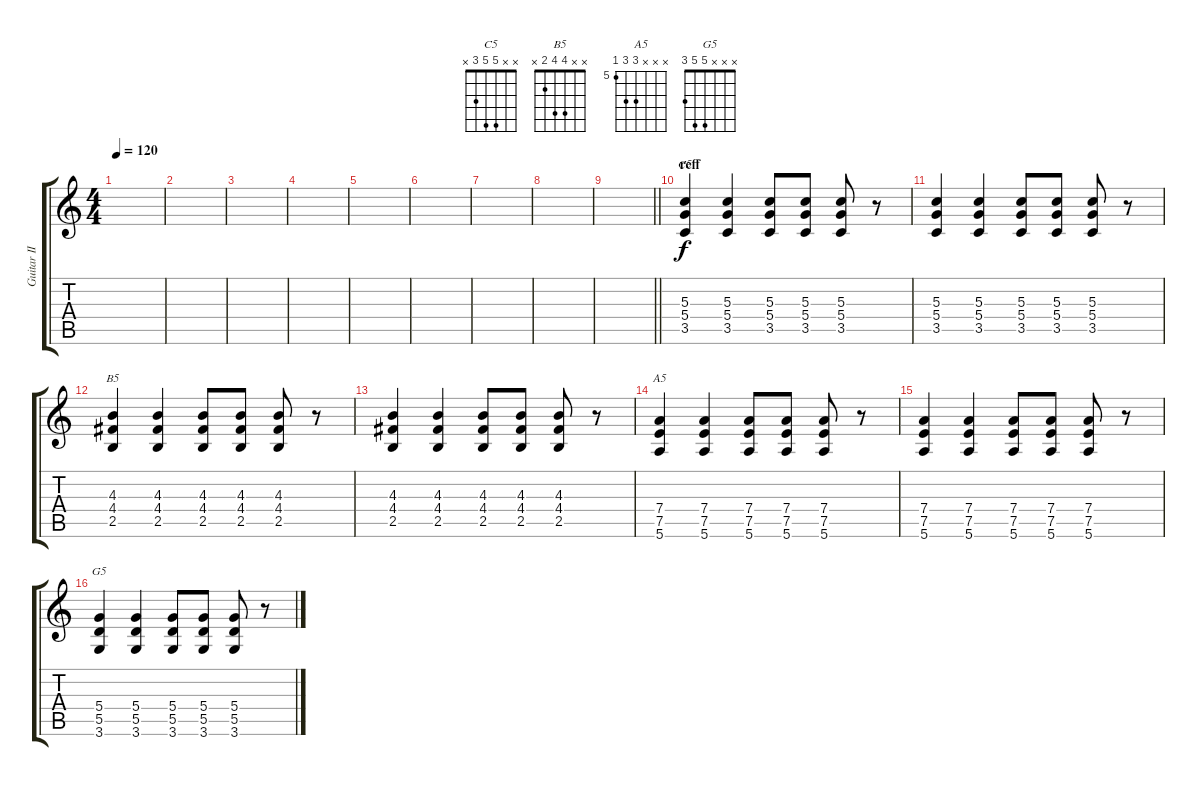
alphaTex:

\track ("Guitar II" "Guitar II") {instrument distortionguitar}
\staff {score tabs}
\tuning (E4 B3 G3 D3 A2 E2) {hide}
\chord ("C5" x x 5 5 3 x)
\chord ("B5" x x 4 4 2 x)
\chord ("A5" x x x 7 7 5) {firstfret 5}
\chord ("G5" x x x 5 5 3)
\ts (4 4)
\tempo 120
\clef g2
\ks c
|
|
|
|
|
|
|
|
\barLineRight lightlight
|
\section ("" "reff")
(5.3 5.4 3.5).4{ch "C5"} (5.3 5.4 3.5).4 (5.3 5.4 3.5).8 (5.3 5.4 3.5).8 (5.3 5.4 3.5).8 r.8 |
(5.3 5.4 3.5).4 (5.3 5.4 3.5).4 (5.3 5.4 3.5).8 (5.3 5.4 3.5).8 (5.3 5.4 3.5).8 r.8 |
(4.3 4.4 2.5).4{ch "B5"} (4.3 4.4 2.5).4 (4.3 4.4 2.5).8 (4.3 4.4 2.5).8 (4.3 4.4 2.5).8 r.8 |
(4.3 4.4 2.5).4 (4.3 4.4 2.5).4 (4.3 4.4 2.5).8 (4.3 4.4 2.5).8 (4.3 4.4 2.5).8 r.8 |
(7.4 7.5 5.6).4{ch "A5"} (7.4 7.5 5.6).4 (7.4 7.5 5.6).8 (7.4 7.5 5.6).8 (7.4 7.5 5.6).8 r.8 |
(7.4 7.5 5.6).4 (7.4 7.5 5.6).4 (7.4 7.5 5.6).8 (7.4 7.5 5.6).8 (7.4 7.5 5.6).8 r.8 |
(5.4 5.5 3.6).4{ch "G5"} (5.4 5.5 3.6).4 (5.4 5.5 3.6).8 (5.4 5.5 3.6).8 (5.4 5.5 3.6).8 r.8
